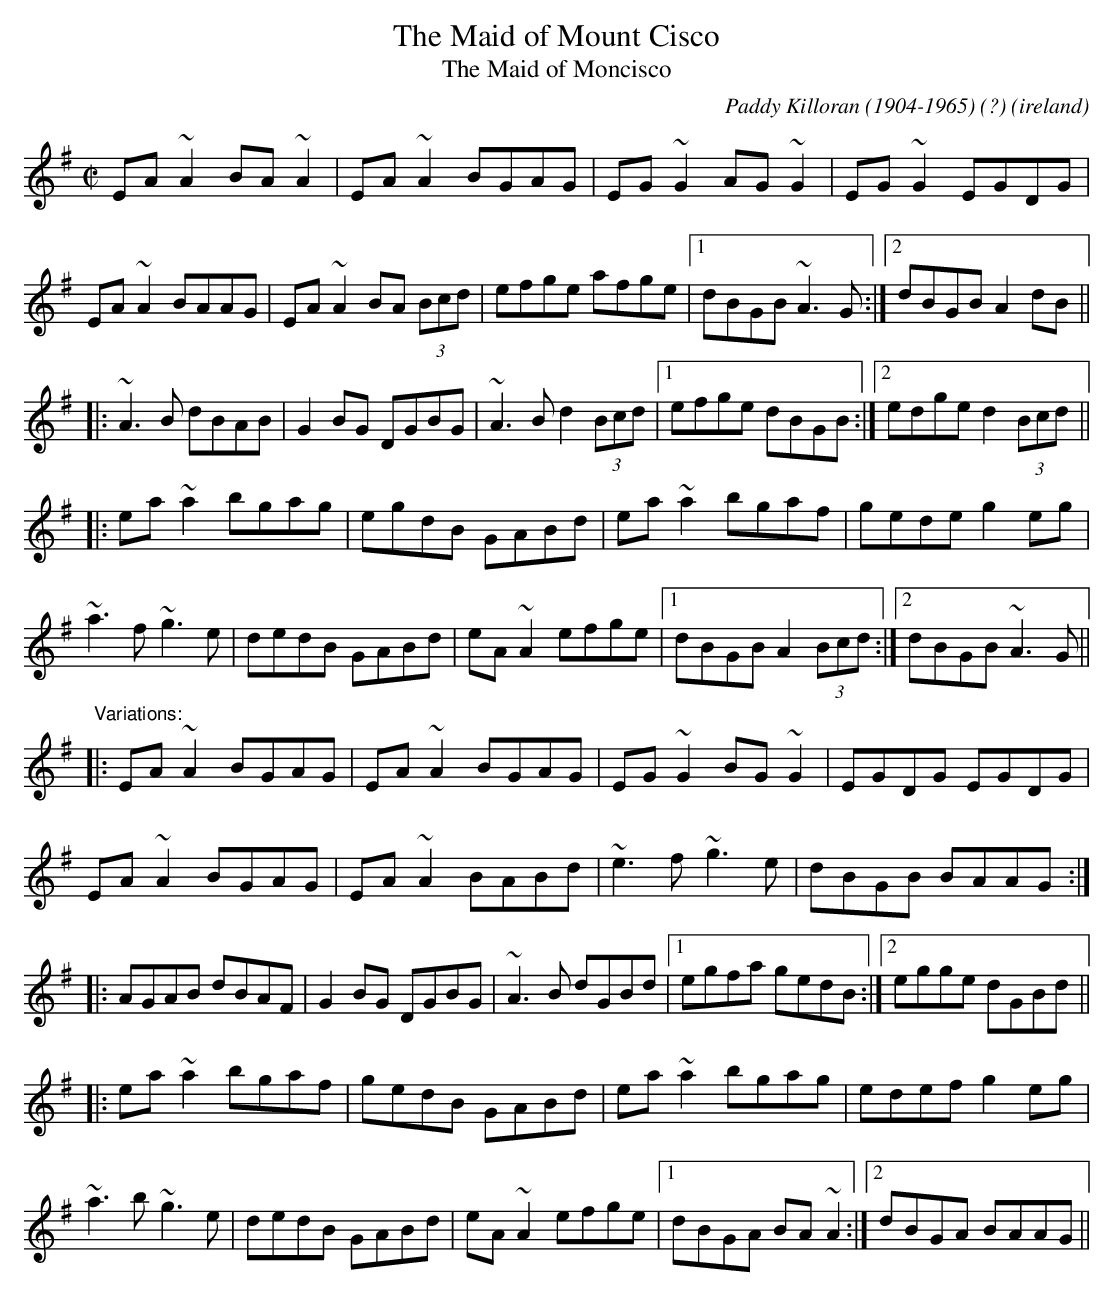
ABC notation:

X:1
T:Maid of Mount Cisco, The
T:Maid of Moncisco, The
O:ireland
C:Paddy Killoran (1904-1965) (?)
M:C|
K:Ador
EA~A2 BA~A2|EA~A2 BGAG|EG~G2 AG~G2|EG~G2 EGDG|
EA~A2 BAAG|EA~A2 BA (3Bcd|efge afge|1 dBGB ~A3G:|2 dBGB A2dB||
|:~A3B dBAB|G2BG DGBG|~A3B d2 (3Bcd|1 efge dBGB:|2 edge d2 (3Bcd||
|:ea~a2 bgag|egdB GABd|ea~a2 bgaf|gede g2eg|
~a3f ~g3e|dedB GABd|eA~A2 efge|1 dBGB A2 (3Bcd:|2 dBGB ~A3G||
"Variations:"
|:EA~A2 BGAG|EA~A2 BGAG|EG~G2 BG~G2|EGDG EGDG|
EA~A2 BGAG|EA~A2 BABd|~e3f ~g3e|dBGB BAAG:|
|:AGAB dBAF|G2BG DGBG|~A3B dGBd|1 egfa gedB:|2 egge dGBd||
|:ea~a2 bgaf|gedB GABd|ea~a2 bgag|edef g2eg|
~a3b ~g3e|dedB GABd|eA~A2 efge|1 dBGA BA~A2:|2 dBGA BAAG||
